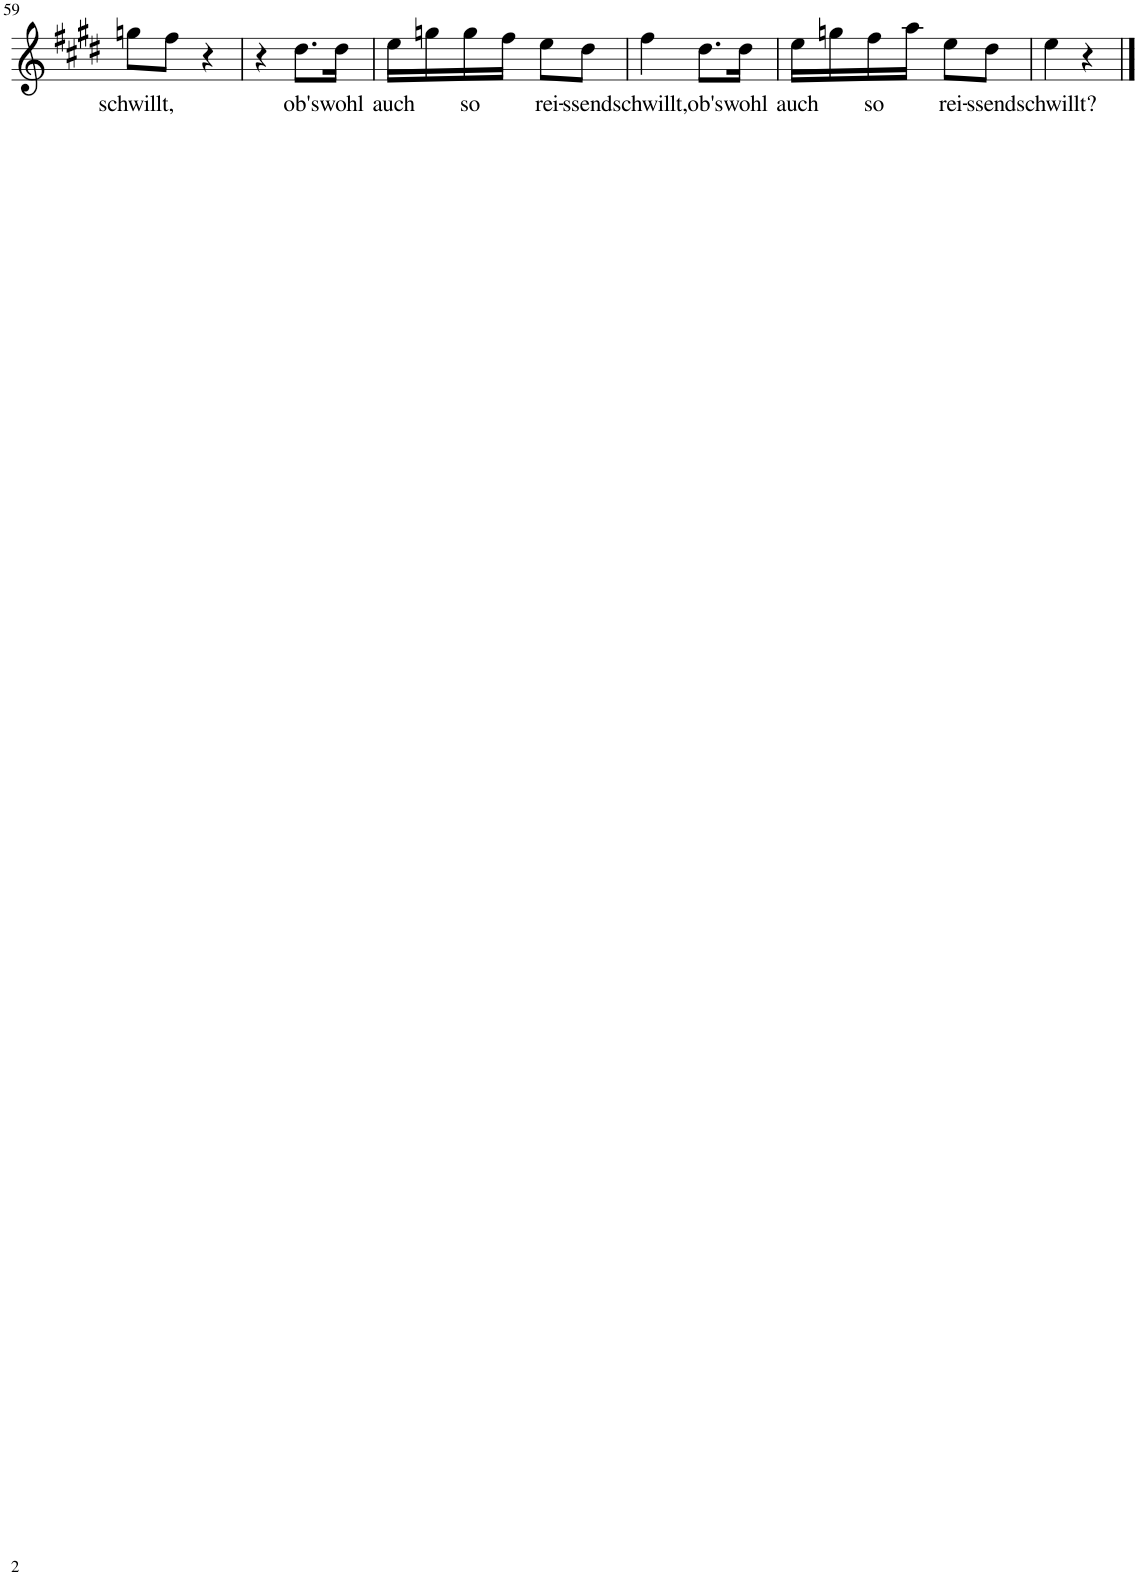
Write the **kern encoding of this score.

**kern	**text
*part1	*part1
*staff1	*staff1
*I"Piano	*
*I'Pno	*
!!LO:PB:g=z
*clefG2	*
*k[f#c#g#d#]	*
*M2/4	*
=59	=59
!	!LO:LY:b
8ggn\L	schwillt,
8ff#\J	.
4r	.
=60	=60
4r	.
!	!LO:LY:b
8.dd#\L	ob's
!	!LO:LY:b
16dd#\Jk	wohl
=61	=61
!	!LO:LY:b
16ee\LL	auch
16ggn\	.
!	!LO:LY:b
16gg\	so
16ff#\JJ	.
!	!LO:LY:b
8ee\L	rei-
!	!LO:LY:b
8dd#\J	-ssend
=62	=62
!	!LO:LY:b
4ff#\	schwillt,
!	!LO:LY:b
8.dd#\L	ob's
!	!LO:LY:b
16dd#\Jk	wohl
=63	=63
!	!LO:LY:b
16ee\LL	auch
16ggn\	.
!	!LO:LY:b
16ff#\	so
16aa\JJ	.
!	!LO:LY:b
8ee\L	rei-
!	!LO:LY:b
8dd#\J	-ssend
=64	=64
!	!LO:LY:b
4ee\	schwillt?
4r	.
==	==
*-	*-
